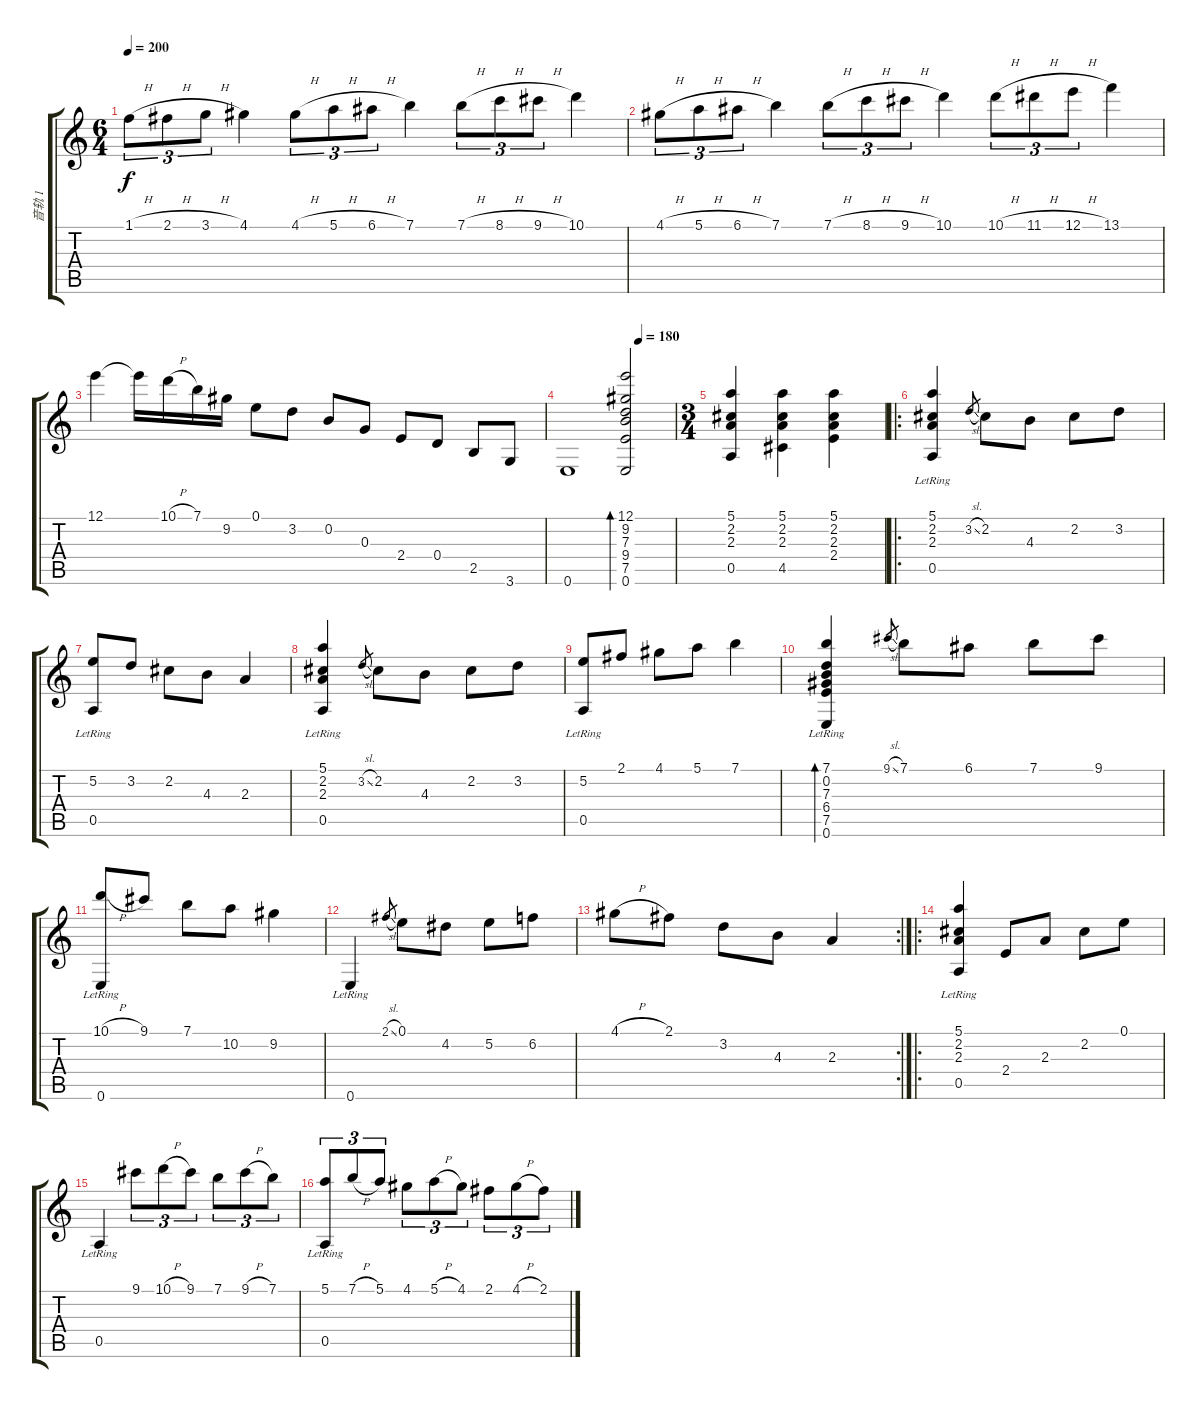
\track ("音轨 1" "音轨 1") {instrument acousticguitarnylon}
\staff {score tabs}
\tuning (E4 B3 G3 D3 A2 E2) {hide}
\ts (6 4)
\tempo 200
\clef g2
\ks c
1.1{h}.8{tu (3 2) dy f} 2.1{h}.8{tu (3 2)} 3.1{h}.8{tu (3 2)} 4.1.4 4.1{h}.8{tu (3 2)} 5.1{h}.8{tu (3 2)} 6.1{h}.8{tu (3 2)} 7.1.4 7.1{h}.8{tu (3 2)} 8.1{h}.8{tu (3 2)} 9.1{h}.8{tu (3 2)} 10.1.4 |
4.1{h}.8{tu (3 2)} 5.1{h}.8{tu (3 2)} 6.1{h}.8{tu (3 2)} 7.1.4 7.1{h}.8{tu (3 2)} 8.1{h}.8{tu (3 2)} 9.1{h}.8{tu (3 2)} 10.1.4 10.1{h}.8{tu (3 2)} 11.1{h}.8{tu (3 2)} 12.1{h}.8{tu (3 2)} 13.1.4 |
12.1.4 12.1{t}.16 10.1{h}.16 7.1.16 9.2.16 0.1.8 3.2.8 0.2.8 0.3.8 2.4.8 0.4.8 2.5.8 3.6.8 |
\tempo (180 0.6666666666666666)
0.6.1 (12.1 9.2 7.3 9.4 7.5 0.6).2{bd 120} |
\ts (3 4)
(5.1 2.2 2.3 0.5).4 (5.1 2.2 2.3 4.5).4 (5.1 2.2 2.3 2.4).4 |
\ro
(5.1 2.2 2.3 0.5{lr}).4 3.2{sl}.8{gr} 2.2.8 4.3.8 2.2.8 3.2.8 |
(5.2 0.5{lr}).8 3.2.8 2.2.8 4.3.8 2.3.4 |
(5.1 2.2 2.3 0.5{lr}).4 3.2{sl}.8{gr} 2.2.8 4.3.8 2.2.8 3.2.8 |
(5.2 0.5{lr}).8 2.1.8 4.1.8 5.1.8 7.1.4 |
(7.1 0.2 7.3 6.4 7.5 0.6{lr}).4{bd 120} 9.1{sl}.8{gr} 7.1.8 6.1.8 7.1.8 9.1.8 |
(10.1{h} 0.6{lr}).8 9.1.8 7.1.8 10.2.8 9.2.4 |
0.6{lr}.4 2.1{sl}.8{gr} 0.1.8 4.2.8 5.2.8 6.2.8 |
\rc 2
4.1{h}.8 2.1.8 3.2.8 4.3.8 2.3.4 |
\ro
(5.1 2.2 2.3 0.5{lr}).4 2.4.8 2.3.8 2.2.8 0.1.8 |
0.5{lr}.4 9.1.8{tu (3 2)} 10.1{h}.8{tu (3 2)} 9.1.8{tu (3 2)} 7.1.8{tu (3 2)} 9.1{h}.8{tu (3 2)} 7.1.8{tu (3 2)} |
(5.1 0.5{lr}).8{tu (3 2)} 7.1{h}.8{tu (3 2)} 5.1.8{tu (3 2)} 4.1.8{tu (3 2)} 5.1{h}.8{tu (3 2)} 4.1.8{tu (3 2)} 2.1.8{tu (3 2)} 4.1{h}.8{tu (3 2)} 2.1.8{tu (3 2)}
